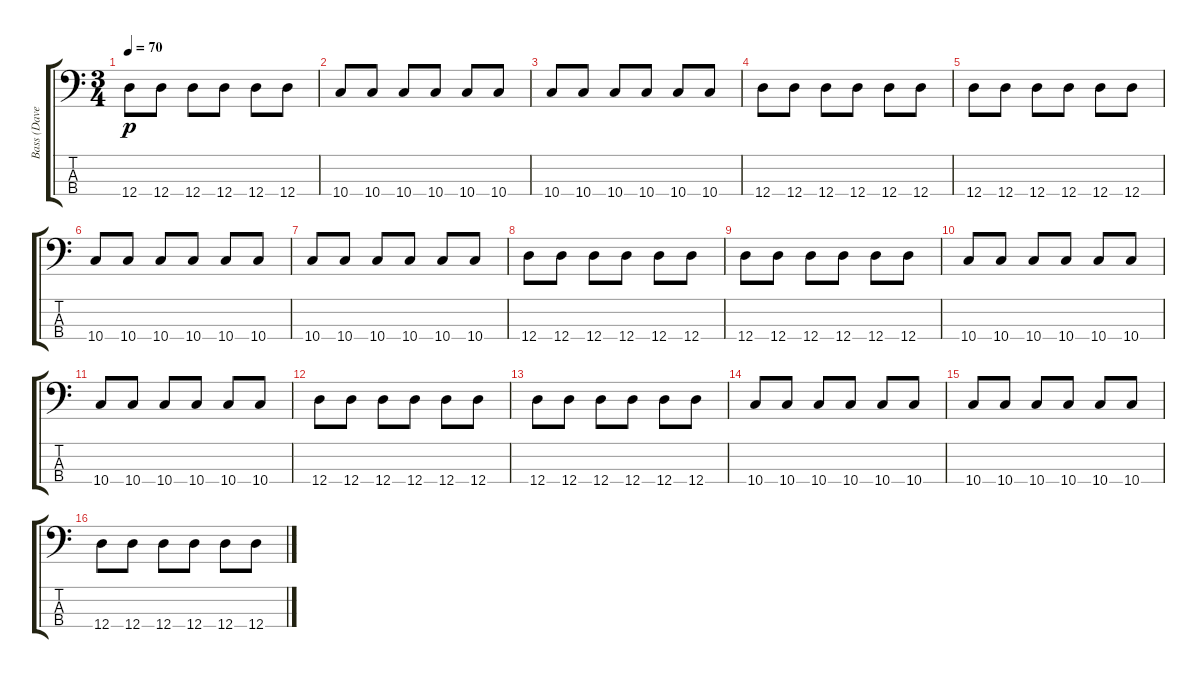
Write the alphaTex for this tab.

\track ("Bass (Dave)" "Bass (Dave") {instrument electricbassfinger}
\staff {score tabs}
\tuning (G2 D2 A1 D1) {hide}
\ts (3 4)
\tempo 70
\clef f4
\ks c
12.4.8{dy p} 12.4.8 12.4.8 12.4.8 12.4.8 12.4.8 |
10.4.8 10.4.8 10.4.8 10.4.8 10.4.8 10.4.8 |
10.4.8 10.4.8 10.4.8 10.4.8 10.4.8 10.4.8 |
12.4.8 12.4.8 12.4.8 12.4.8 12.4.8 12.4.8 |
12.4.8 12.4.8 12.4.8 12.4.8 12.4.8 12.4.8 |
10.4.8 10.4.8 10.4.8 10.4.8 10.4.8 10.4.8 |
10.4.8 10.4.8 10.4.8 10.4.8 10.4.8 10.4.8 |
12.4.8 12.4.8 12.4.8 12.4.8 12.4.8 12.4.8 |
12.4.8 12.4.8 12.4.8 12.4.8 12.4.8 12.4.8 |
10.4.8 10.4.8 10.4.8 10.4.8 10.4.8 10.4.8 |
10.4.8 10.4.8 10.4.8 10.4.8 10.4.8 10.4.8 |
12.4.8 12.4.8 12.4.8 12.4.8 12.4.8 12.4.8 |
12.4.8 12.4.8 12.4.8 12.4.8 12.4.8 12.4.8 |
10.4.8 10.4.8 10.4.8 10.4.8 10.4.8 10.4.8 |
10.4.8 10.4.8 10.4.8 10.4.8 10.4.8 10.4.8 |
12.4.8 12.4.8 12.4.8 12.4.8 12.4.8 12.4.8
